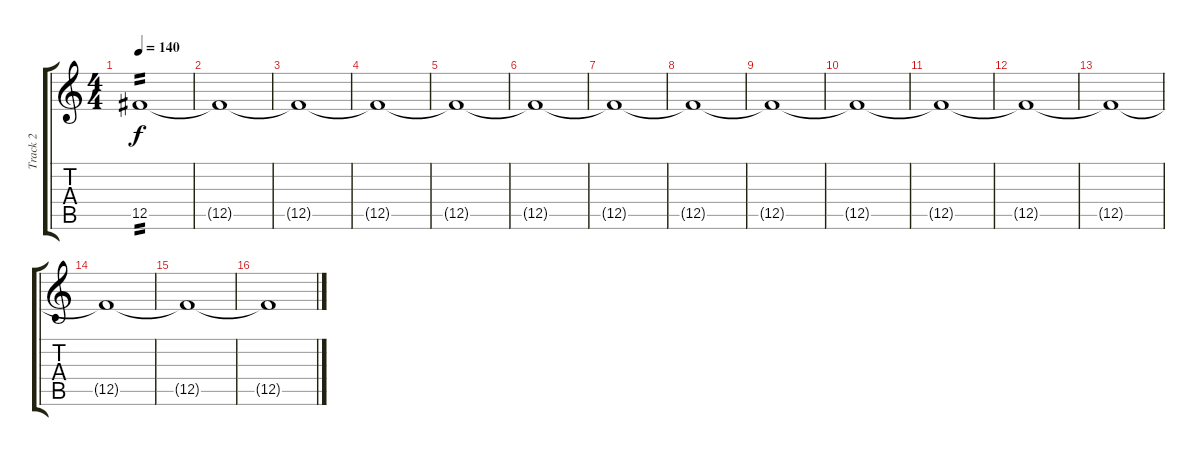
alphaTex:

\track ("Track 2" "Track 2") {instrument distortionguitar}
\staff {score tabs}
\tuning (Db4 Ab3 E3 B2 Gb2 B1) {hide}
\ts (4 4)
\section ("" "")
\tempo 140
\clef g2
\ks c
12.5.1{tp 2 dy f volume 3 instrument electricguitarjazz} |
12.5{t}.1 |
12.5{t}.1 |
12.5{t}.1 |
12.5{t}.1{volume 5} |
12.5{t}.1 |
12.5{t}.1 |
12.5{t}.1 |
12.5{t}.1{volume 7} |
12.5{t}.1 |
12.5{t}.1 |
12.5{t}.1 |
12.5{t}.1 |
12.5{t}.1 |
12.5{t}.1 |
12.5{t}.1
